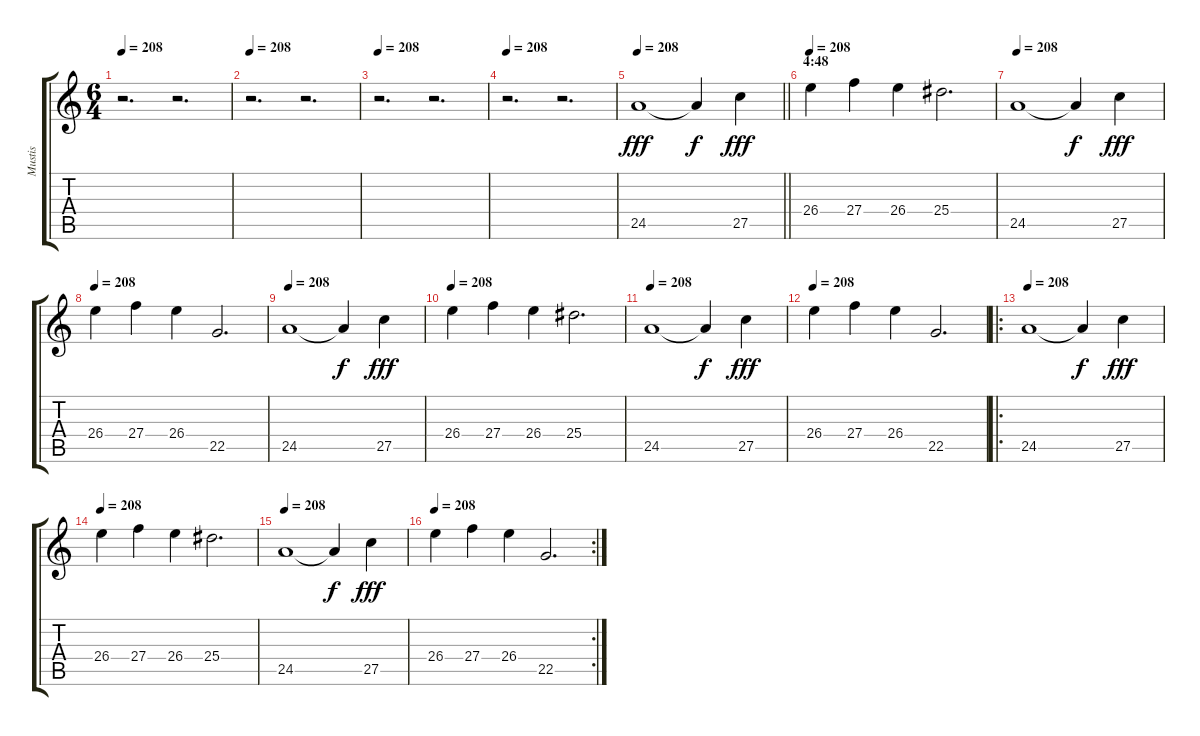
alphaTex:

\track ("Mustis" "Mustis") {instrument fx4atmosphere}
\staff {score tabs}
\tuning (E4 B3 G3 D3 A2 E2) {hide}
\ts (6 4)
\tempo 208
\clef g2
\ks c
r.2{d dy fff} r.2{d} |
\tempo 208
r.2{d} r.2{d} |
\tempo 208
r.2{d} r.2{d} |
\tempo 208
r.2{d} r.2{d} |
\tempo 210
\tempo 208
\barLineRight lightlight
24.5.1 24.5{t}.4{dy f} 27.5.4{dy fff} |
\section ("" "4:48")
\tempo 208
26.4.4 27.4.4 26.4.4 25.4.2{d} |
\tempo 208
24.5.1 24.5{t}.4{dy f} 27.5.4{dy fff} |
\tempo 208
26.4.4 27.4.4 26.4.4 22.5.2{d} |
\tempo 208
24.5.1 24.5{t}.4{dy f} 27.5.4{dy fff} |
\tempo 208
26.4.4 27.4.4 26.4.4 25.4.2{d} |
\tempo 208
24.5.1 24.5{t}.4{dy f} 27.5.4{dy fff} |
\tempo 208
26.4.4 27.4.4 26.4.4 22.5.2{d} |
\ro
\tempo 208
24.5.1 24.5{t}.4{dy f} 27.5.4{dy fff} |
\tempo 208
26.4.4 27.4.4 26.4.4 25.4.2{d} |
\tempo 208
24.5.1 24.5{t}.4{dy f} 27.5.4{dy fff} |
\rc 2
\tempo 208
26.4.4 27.4.4 26.4.4 22.5.2{d}
